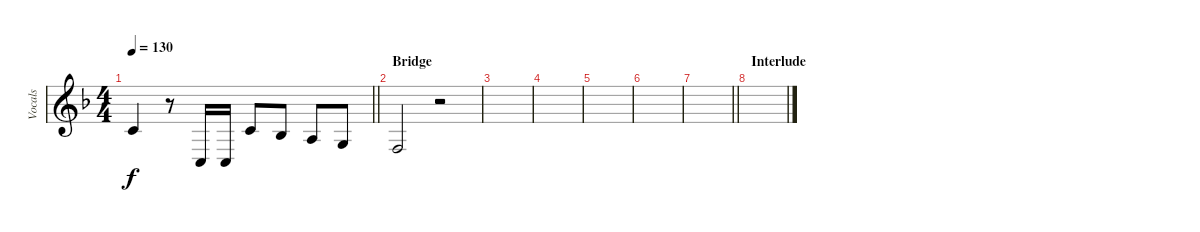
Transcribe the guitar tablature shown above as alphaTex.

\track ("Vocals" "Vocals") {instrument violin}
\staff {score}
\tuning (E4 B3 G3 D3 A2 D2) {hide}
\ts (4 4)
\tempo 130
\clef g2
\barLineRight lightlight
\ks f
1.2{t}.4{dy f} r.8 3.5.16 3.5.16 1.2.8 3.3.8 2.3.8 0.3.8 |
\section ("" "Bridge")
3.4.2 r.2 |
|
|
|
|
\barLineRight lightlight
|
\section ("" "Interlude")
